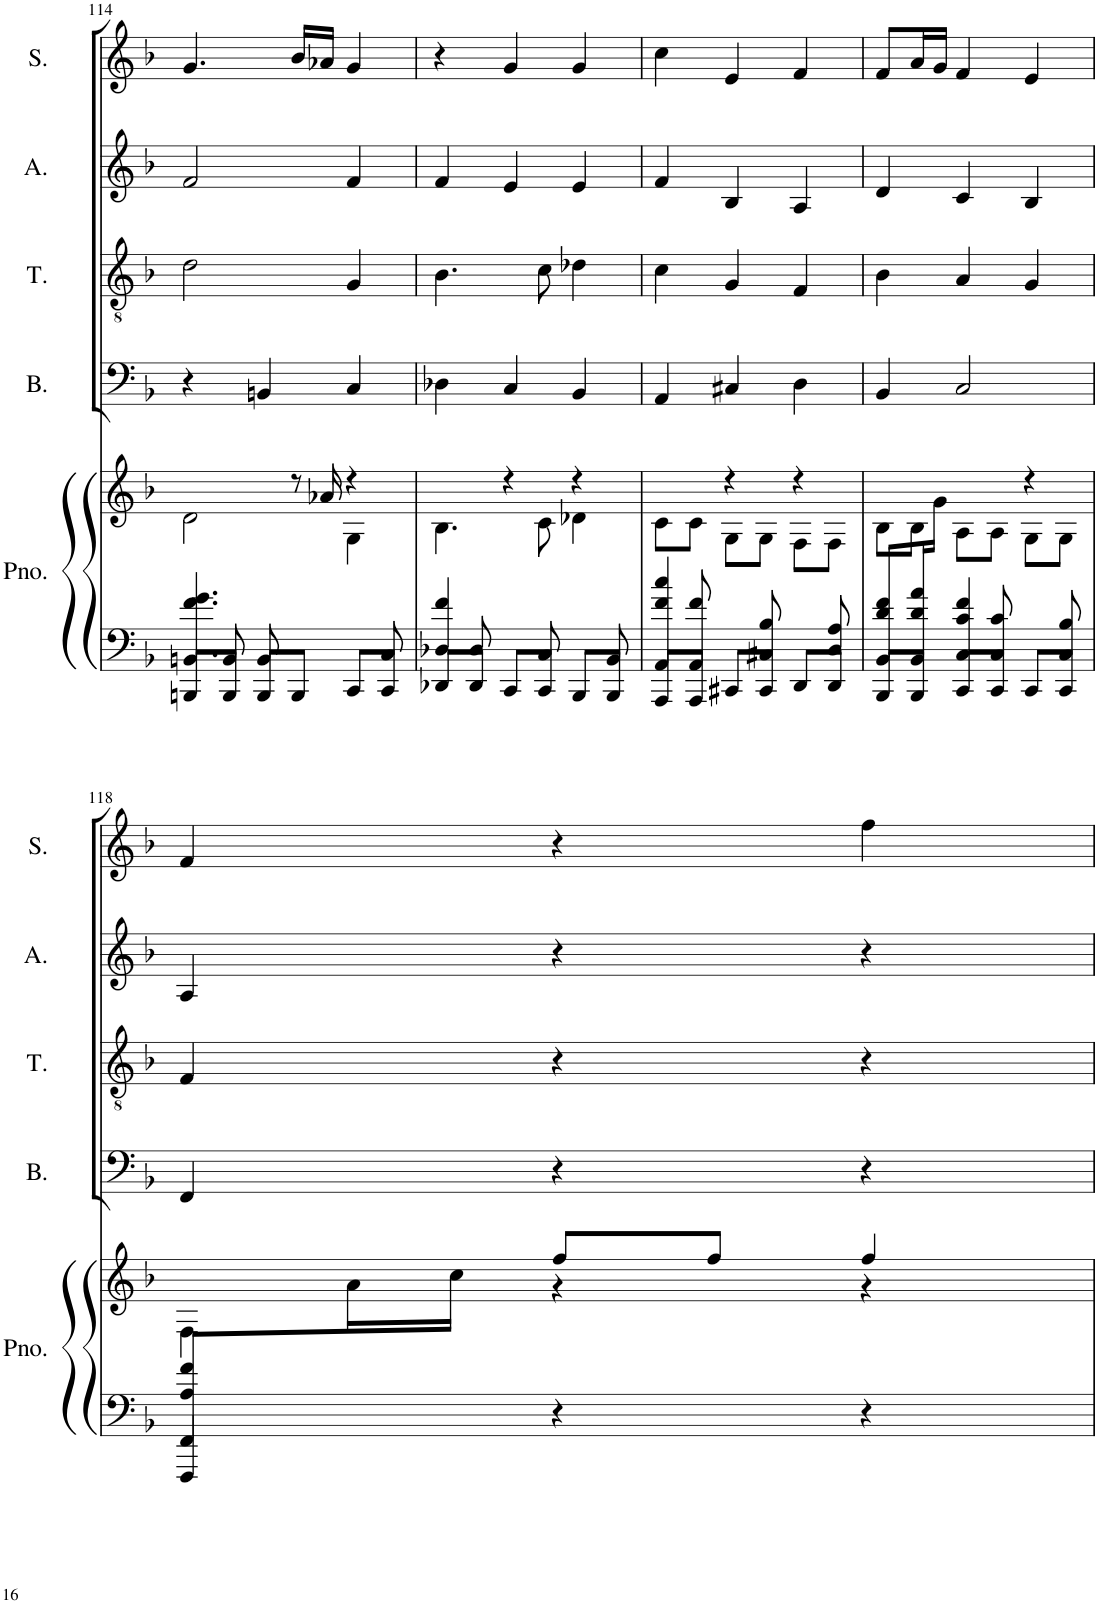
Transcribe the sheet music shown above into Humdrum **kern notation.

**kern	**kern	**kern	**kern	**kern	**kern
*part5	*part5	*part4	*part3	*part2	*part1
*staff6	*staff5	*staff4	*staff3	*staff2	*staff1
*I"Piano	*	*I"Bass	*I"Tenor	*I"Alto	*I"Soprano
*I'Pno.	*	*I'B.	*I'T.	*I'A.	*I'S.
!!LO:PB:g=z
*clefF4	*clefG2	*clefF4	*clefGv2	*clefG2	*clefG2
*k[b-]	*k[b-]	*k[b-]	*k[b-]	*k[b-]	*k[b-]
*M3/4	*M3/4	*M3/4	*M3/4	*M3/4	*M3/4
=114	=114	=114	=114	=114	=114
*^	*^	*	*	*	*
4.BBn/ 4.f/ 4.g/	8BBBn/L	4.ryy	2d\	4r	2d\	2f/	4.g/
.	8BBB/J	.	.	.	.	.	.
.	8BBB/L	.	.	4BBn/	.	.	.
8BB/	8BBB/J	8r	.	.	.	.	16b-/LL
.	.	.	.	.	.	.	16a-X/JJ
8BB/	8CC/L	16a-X/	4G\	4C/	4G/	4f/	4g/
.	.	4r	.	.	.	.	.
8C/	8CC/J	.	.	.	.	.	.
16ryy	16ryy	.	16ryy	16ryy	16ryy	16ryy	16ryy
=115	=115	=115	=115	=115	=115	=115	=115
4D-X/ 4f/	8DD-X/L	4ryy	4.B-\	4D-X\	4.B-\	4f/	4r
.	8DD-/J	.	.	.	.	.	.
8D-/	8CC/L	4r	.	4C/	.	4e/	4g/
8C/	8CC/J	.	8c\	.	8c\	.	.
8ryy	8BBB-/L	4r	4d-X\	4BB-/	4d-X\	4e/	4g/
8BB-/	8BBB-/J	.	.	.	.	.	.
=116	=116	=116	=116	=116	=116	=116	=116
4AA/ 4f/ 4cc/	8AAA/L	4ryy	8c\L	4AA/	4c\	4f/	4cc\
.	8AAA/J	.	8c\J	.	.	.	.
8AA/ 8f/	8CC#X/L	4r	8G\L	4C#X/	4G/	4B-/	4e/
8C#X/ 8B-/	8CC#/J	.	8G\J	.	.	.	.
8ryy	8DD/L	4r	8F\L	4D\	4F/	4A/	4f/
8D/ 8A/	8DD/J	.	8F\J	.	.	.	.
=117	=117	=117	=117	=117	=117	=117	=117
8BB-/ 8d/ 8f/L	8BBB-/L	8.ryy	8B-\L	4BB-/	4B-\	4d/	8f/L
16BB-/ 16d/ 16a/L	8BBB-/J	.	8B-\J	.	.	.	16a/L
16ryy	.	16g\JJ	.	.	.	.	16g/JJ
4C/ 4c/ 4f/	8CC/L	4ryy	8A\L	2C/	4A/	4c/	4f/
.	8CC/J	.	8A\J	.	.	.	.
8C/ 8c/	8CC/L	4r	8G\L	.	4G/	4B-/	4e/
8C/ 8B-/	8CC/J	.	8G\J	.	.	.	.
!!LO:LB:g=z
=118	=118	=118	=118	=118	=118	=118	=118
8FF/ 8A/ 8f/L	4FFF/	8ryy	4F\	4FF/	4F/	4A/	4f/
2ryy	.	16a\L	.	.	.	.	.
.	.	16cc\JJ	.	.	.	.	.
.	4r	8ff/L	4r	4r	4r	4r	4r
.	.	8ff/J	.	.	.	.	.
.	4r	4ff/	4r	4r	4r	4r	4ff\
8ryy	.	.	.	.	.	.	.
*v	*v	*	*	*	*	*	*
*	*v	*v	*	*	*	*
=	=	=	=	=	=
*-	*-	*-	*-	*-	*-
